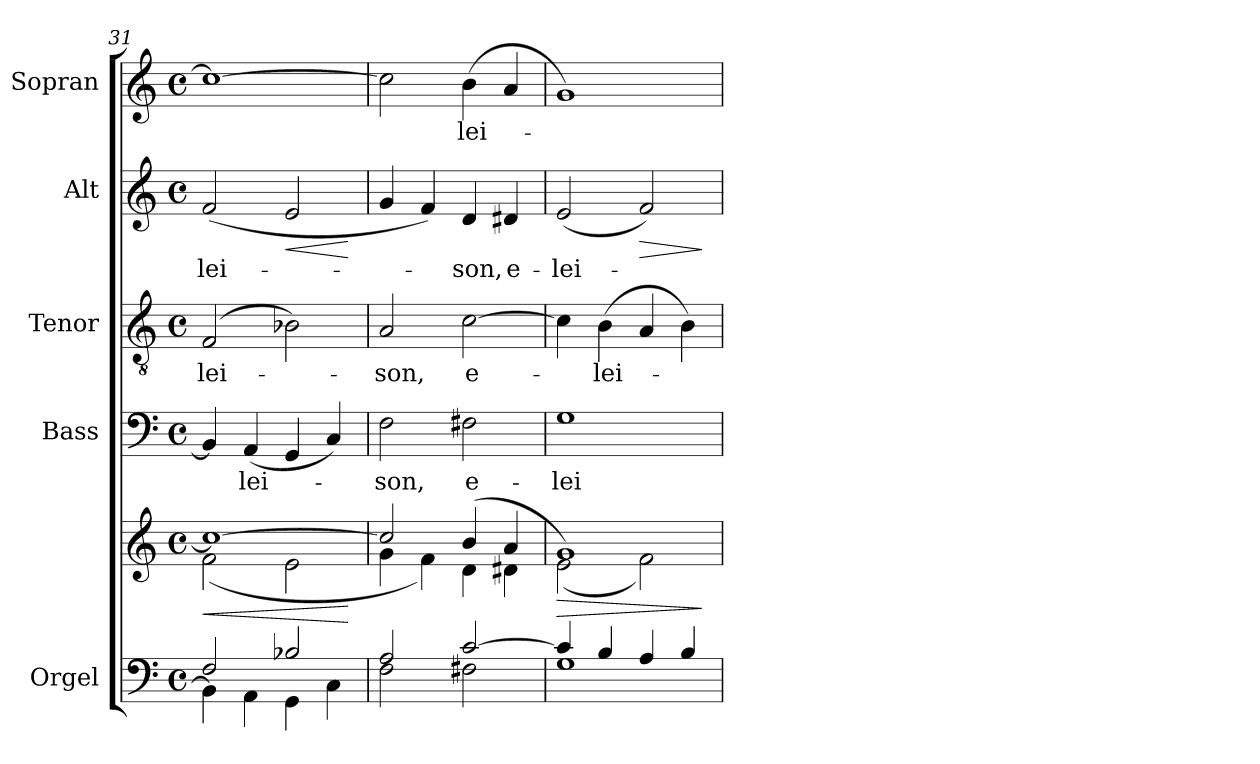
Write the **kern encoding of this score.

**kern	**kern	**dynam	**kern	**text	**kern	**text	**kern	**text	**dynam	**kern	**text
*part5	*part5	*part5	*part4	*part4	*part3	*part3	*part2	*part2	*part2	*part1	*part1
*staff6	*staff5	*staff5/6	*staff4	*staff4	*staff3	*staff3	*staff2	*staff2	*staff2	*staff1	*staff1
*I"Orgel	*	*	*I"Bass	*	*I"Tenor	*	*I"Alt	*	*	*I"Sopran	*
*I'Org.	*	*	*I'B.	*	*I'T.	*	*I'A.	*	*	*I'S.	*
*clefF4	*clefG2	*	*clefF4	*	*clefGv2	*	*clefG2	*	*	*clefG2	*
*k[]	*k[]	*	*k[]	*	*k[]	*	*k[]	*	*	*k[]	*
*C:	*C:	*	*C:	*	*C:	*	*C:	*	*	*C:	*
*M4/4	*M4/4	*	*M4/4	*	*M4/4	*	*M4/4	*	*	*M4/4	*
*met(c)	*met(c)	*	*met(c)	*	*met(c)	*	*met(c)	*	*	*met(c)	*
=31	=31	=31	=31	=31	=31	=31	=31	=31	=31	=31	=31
*^	*	*	*	*	*	*	*	*	*	*	*
!	!	!	!LO:HP:b	!	!	!	!LO:LY:b	!	!LO:LY:b	!	!	!
*	*	*^	*	*	*	*	*	*	*	*	*	*
2F/	4BB-\]	1cc_	(<2f\	<	4BB-/]	.	(2F/	-lei-	(<2f/	-lei-	.	1cc_	.
!	!	!	!	!	!	!LO:LY:b	!	!	!	!	!	!	!
.	4AA\	.	.	.	(<4AA/	-lei-	.	.	.	.	.	.	.
!	!	!	!	!	!	!	!	!	!	!	!LO:HP:b	!	!
2B-X/	4GG\	.	2e\	.	4GG/	.	2B-X\)	.	2e/	.	<	.	.
.	4C\	.	.	.	4C/)	.	.	.	.	.	.	.	.
*v	*v	*	*	*	*	*	*	*	*	*	*	*	*
*	*v	*v	*	*	*	*	*	*	*	*	*	*
.	.	[	.	.	.	.	.	.	[	.	.
!!LO:LB:g=z
=32	=32	=32	=32	=32	=32	=32	=32	=32	=32	=32	=32
*^	*^	*	*	*	*	*	*	*	*	*	*
!	!	!	!	!	!	!LO:LY:b	!	!LO:LY:b	!	!	!	!	!
2A/	2F\	2cc/]	4g\	.	2F\	-son,	2A/	-son,	4g/	.	.	2cc\]	.
.	.	.	4f\)	.	.	.	.	.	4f/)	.	.	.	.
!	!	!	!	!	!	!LO:LY:b	!	!LO:LY:b	!	!LO:LY:b	!	!	!LO:LY:b
[>2c/	2F#X\	(4b/	4d\	.	2F#X\	e-	[2c\	e-	4d/	-son,	.	(>4b\	-lei-
!	!	!	!	!	!	!	!	!	!	!LO:LY:b	!	!	!
.	.	4a/	4d#X\	.	.	.	.	.	4d#X/	e-	.	4a/	.
=33	=33	=33	=33	=33	=33	=33	=33	=33	=33	=33	=33	=33	=33
!	!	!	!	!LO:HP:b	!	!LO:LY:b	!	!	!	!LO:LY:b	!	!	!
4c/]	1G	1g)	(<2e\	>	1G	-lei-	4c\]	.	(<2e/	-lei-	.	1g)	.
!	!	!	!	!	!	!	!	!LO:LY:b	!	!	!	!	!
4B/	.	.	.	.	.	.	(>4B\	-lei-	.	.	.	.	.
!	!	!	!	!	!	!	!	!	!	!	!LO:HP:b	!	!
4A/	.	.	2f\)	.	.	.	4A/	.	2f/)	.	>	.	.
4B/	.	.	.	.	.	.	4B\)	.	.	.	.	.	.
*v	*v	*	*	*	*	*	*	*	*	*	*	*	*
*	*v	*v	*	*	*	*	*	*	*	*	*	*
.	.	]	.	.	.	.	.	.	]	.	.
=	=	=	=	=	=	=	=	=	=	=	=
*-	*-	*-	*-	*-	*-	*-	*-	*-	*-	*-	*-
